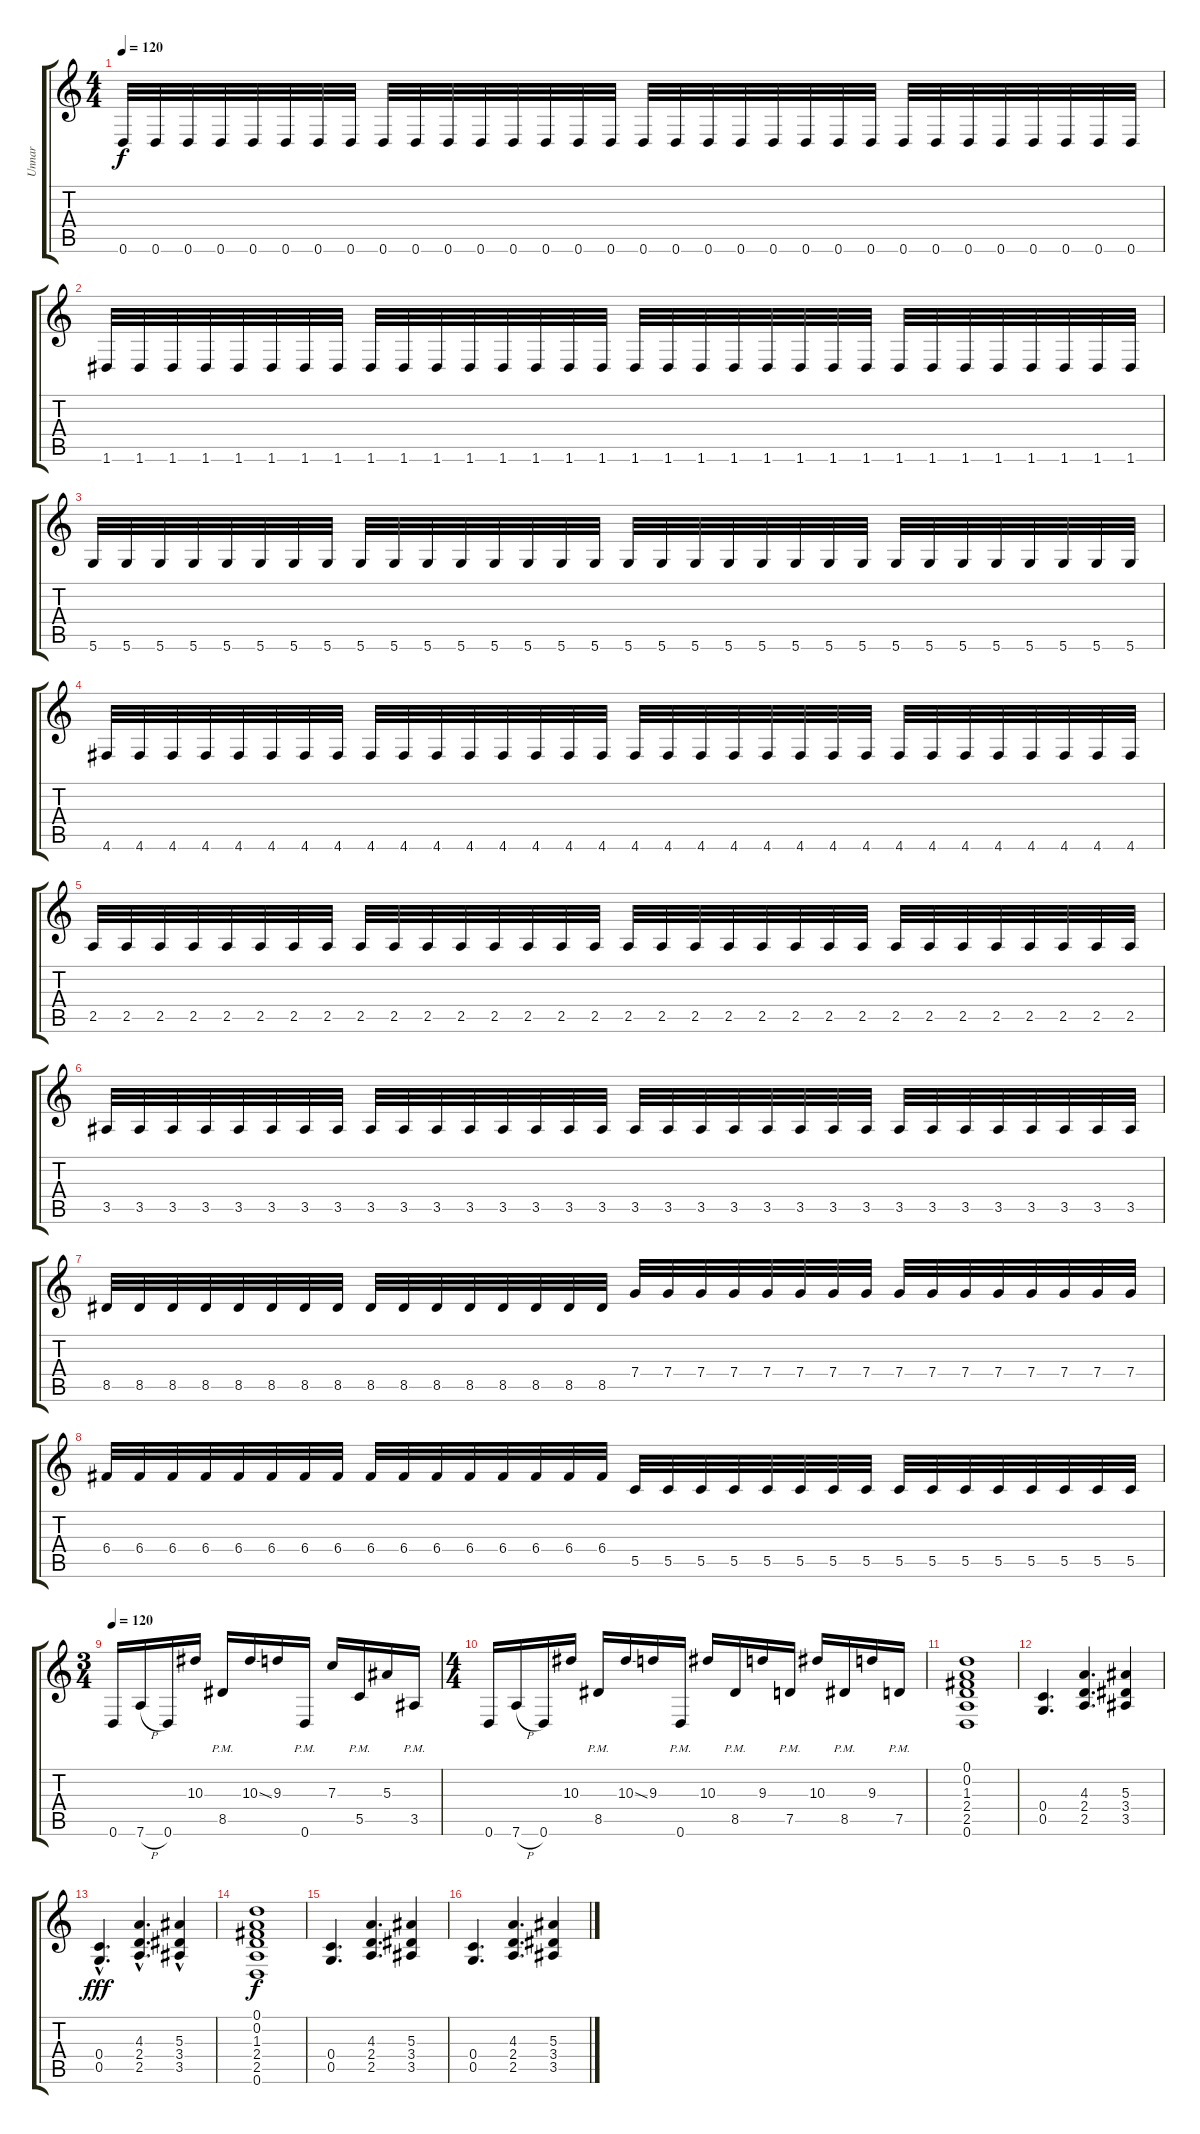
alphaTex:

\track ("Unnar" "Unnar") {instrument distortionguitar}
\staff {score tabs}
\tuning (D4 A3 F3 C3 G2 D2) {hide}
\ts (4 4)
\tempo 120
\clef g2
\ks c
0.6.32{dy f} 0.6.32 0.6.32 0.6.32 0.6.32 0.6.32 0.6.32 0.6.32 0.6.32 0.6.32 0.6.32 0.6.32 0.6.32 0.6.32 0.6.32 0.6.32 0.6.32 0.6.32 0.6.32 0.6.32 0.6.32 0.6.32 0.6.32 0.6.32 0.6.32 0.6.32 0.6.32 0.6.32 0.6.32 0.6.32 0.6.32 0.6.32 |
1.6.32 1.6.32 1.6.32 1.6.32 1.6.32 1.6.32 1.6.32 1.6.32 1.6.32 1.6.32 1.6.32 1.6.32 1.6.32 1.6.32 1.6.32 1.6.32 1.6.32 1.6.32 1.6.32 1.6.32 1.6.32 1.6.32 1.6.32 1.6.32 1.6.32 1.6.32 1.6.32 1.6.32 1.6.32 1.6.32 1.6.32 1.6.32 |
5.6.32 5.6.32 5.6.32 5.6.32 5.6.32 5.6.32 5.6.32 5.6.32 5.6.32 5.6.32 5.6.32 5.6.32 5.6.32 5.6.32 5.6.32 5.6.32 5.6.32 5.6.32 5.6.32 5.6.32 5.6.32 5.6.32 5.6.32 5.6.32 5.6.32 5.6.32 5.6.32 5.6.32 5.6.32 5.6.32 5.6.32 5.6.32 |
4.6.32 4.6.32 4.6.32 4.6.32 4.6.32 4.6.32 4.6.32 4.6.32 4.6.32 4.6.32 4.6.32 4.6.32 4.6.32 4.6.32 4.6.32 4.6.32 4.6.32 4.6.32 4.6.32 4.6.32 4.6.32 4.6.32 4.6.32 4.6.32 4.6.32 4.6.32 4.6.32 4.6.32 4.6.32 4.6.32 4.6.32 4.6.32 |
2.5.32 2.5.32 2.5.32 2.5.32 2.5.32 2.5.32 2.5.32 2.5.32 2.5.32 2.5.32 2.5.32 2.5.32 2.5.32 2.5.32 2.5.32 2.5.32 2.5.32 2.5.32 2.5.32 2.5.32 2.5.32 2.5.32 2.5.32 2.5.32 2.5.32 2.5.32 2.5.32 2.5.32 2.5.32 2.5.32 2.5.32 2.5.32 |
3.5.32 3.5.32 3.5.32 3.5.32 3.5.32 3.5.32 3.5.32 3.5.32 3.5.32 3.5.32 3.5.32 3.5.32 3.5.32 3.5.32 3.5.32 3.5.32 3.5.32 3.5.32 3.5.32 3.5.32 3.5.32 3.5.32 3.5.32 3.5.32 3.5.32 3.5.32 3.5.32 3.5.32 3.5.32 3.5.32 3.5.32 3.5.32 |
8.5.32 8.5.32 8.5.32 8.5.32 8.5.32 8.5.32 8.5.32 8.5.32 8.5.32 8.5.32 8.5.32 8.5.32 8.5.32 8.5.32 8.5.32 8.5.32 7.4.32 7.4.32 7.4.32 7.4.32 7.4.32 7.4.32 7.4.32 7.4.32 7.4.32 7.4.32 7.4.32 7.4.32 7.4.32 7.4.32 7.4.32 7.4.32 |
6.4.32 6.4.32 6.4.32 6.4.32 6.4.32 6.4.32 6.4.32 6.4.32 6.4.32 6.4.32 6.4.32 6.4.32 6.4.32 6.4.32 6.4.32 6.4.32 5.5.32 5.5.32 5.5.32 5.5.32 5.5.32 5.5.32 5.5.32 5.5.32 5.5.32 5.5.32 5.5.32 5.5.32 5.5.32 5.5.32 5.5.32 5.5.32 |
\ts (3 4)
\tempo 120
0.6.16 7.6{h}.16 0.6.16 10.3.16 8.5{pm}.16 10.3{ss}.16 9.3.16 0.6{pm}.16 7.3.16 5.5{pm}.16 5.3.16 3.5{pm}.16 |
\ts (4 4)
0.6.16 7.6{h}.16 0.6.16 10.3.16 8.5{pm}.16 10.3{ss}.16 9.3.16 0.6{pm}.16 10.3.16 8.5{pm}.16 9.3.16 7.5{pm}.16 10.3.16 8.5{pm}.16 9.3.16 7.5{pm}.16 |
(0.1 0.2 1.3 2.4 2.5 0.6).1 |
(0.4 0.5).4{d} (4.3 2.4 2.5).4{d} (5.3 3.4 3.5).4 |
(0.4{hac} 0.5).4{d dy fff} (4.3 2.4{hac} 2.5).4{d} (5.3 3.4{hac} 3.5).4 |
(0.1 0.2 1.3 2.4 2.5 0.6).1{dy f} |
(0.4 0.5).4{d} (4.3 2.4 2.5).4{d} (5.3 3.4 3.5).4 |
(0.4 0.5).4{d} (4.3 2.4 2.5).4{d} (5.3 3.4 3.5).4
